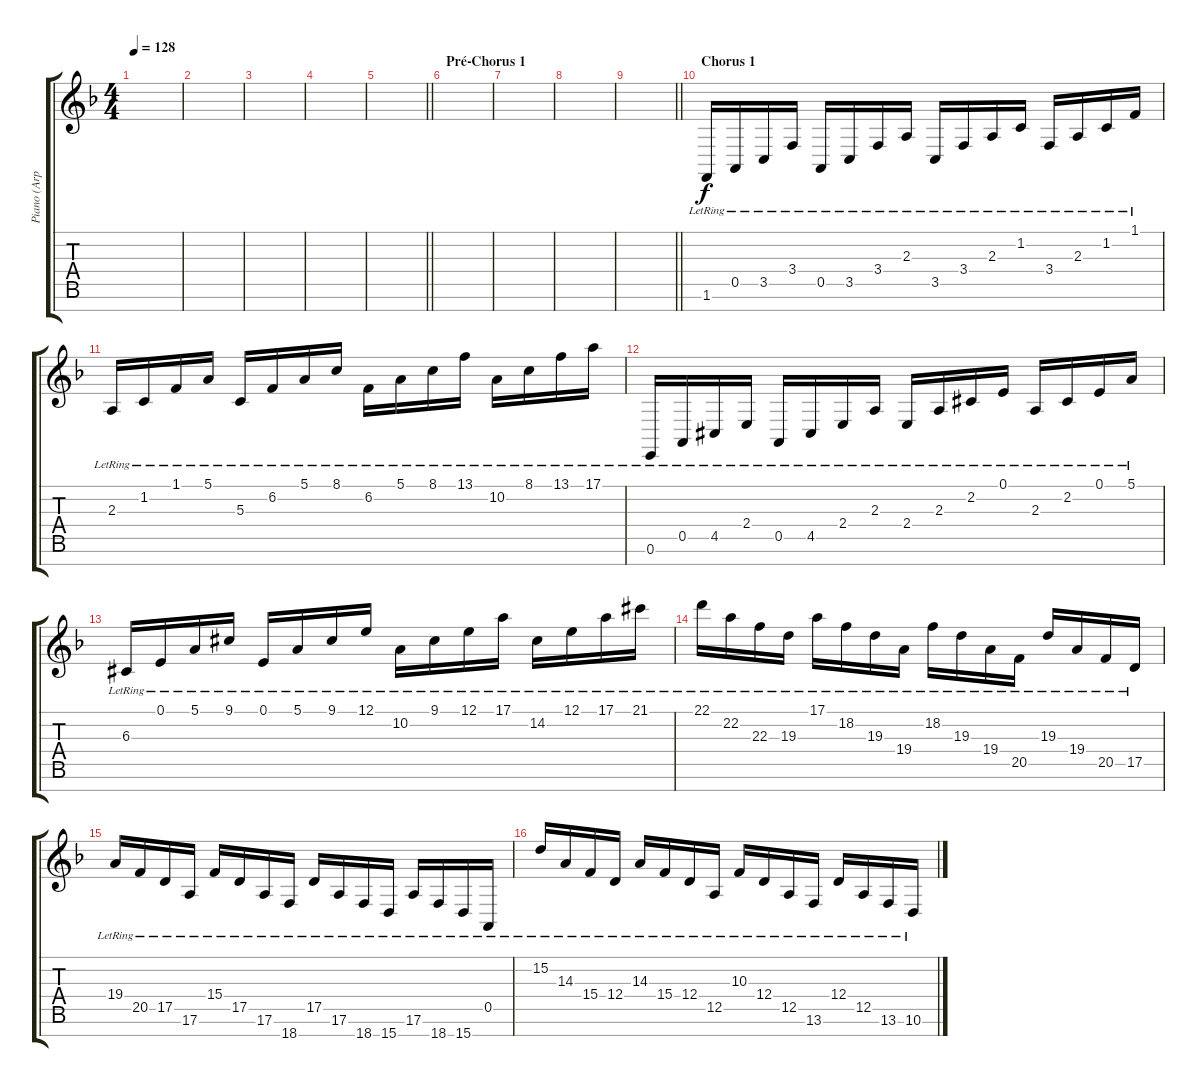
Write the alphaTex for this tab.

\track ("Piano (Arpeggios)" "Piano (Arp") {instrument brightacousticpiano}
\staff {score tabs}
\tuning (E4 B3 G3 D3 A2 E2 B1) {hide}
\ts (4 4)
\tempo 128
\clef g2
\ks f
|
|
|
|
\barLineRight lightlight
|
\section ("" "Pré-Chorus 1")
|
|
|
\barLineRight lightlight
|
\section ("" "Chorus 1")
1.6{lr}.16 0.5{lr}.16 3.5{lr}.16 3.4{lr}.16 0.5{lr}.16 3.5{lr}.16 3.4{lr}.16 2.3{lr}.16 3.5{lr}.16 3.4{lr}.16 2.3{lr}.16 1.2{lr}.16 3.4{lr}.16 2.3{lr}.16 1.2{lr}.16 1.1{lr}.16 |
2.3{lr}.16 1.2{lr}.16 1.1{lr}.16 5.1{lr}.16 5.3{lr}.16 6.2{lr}.16 5.1{lr}.16 8.1{lr}.16 6.2{lr}.16 5.1{lr}.16 8.1{lr}.16 13.1{lr}.16 10.2{lr}.16 8.1{lr}.16 13.1{lr}.16 17.1{lr}.16 |
0.6{lr}.16 0.5{lr}.16 4.5{lr acc #}.16 2.4{lr}.16 0.5{lr}.16 4.5{lr acc #}.16 2.4{lr}.16 2.3{lr}.16 2.4{lr}.16 2.3{lr}.16 2.2{lr acc #}.16 0.1{lr}.16 2.3{lr}.16 2.2{lr acc #}.16 0.1{lr}.16 5.1{lr}.16 |
6.3{lr acc #}.16 0.1{lr}.16 5.1{lr}.16 9.1{lr acc #}.16 0.1{lr}.16 5.1{lr}.16 9.1{lr acc #}.16 12.1{lr}.16 10.2{lr}.16 9.1{lr acc #}.16 12.1{lr}.16 17.1{lr}.16 14.2{lr acc #}.16 12.1{lr}.16 17.1{lr}.16 21.1{lr acc #}.16 |
22.1{lr}.16 22.2{lr}.16 22.3{lr}.16 19.3{lr}.16 17.1{lr}.16 18.2{lr}.16 19.3{lr}.16 19.4{lr}.16 18.2{lr}.16 19.3{lr}.16 19.4{lr}.16 20.5{lr}.16 19.3{lr}.16 19.4{lr}.16 20.5{lr}.16 17.5{lr}.16 |
19.4{lr}.16 20.5{lr}.16 17.5{lr}.16 17.6{lr}.16 15.4{lr}.16 17.5{lr}.16 17.6{lr}.16 18.7{lr}.16 17.5{lr}.16 17.6{lr}.16 18.7{lr}.16 15.7{lr}.16 17.6{lr}.16 18.7{lr}.16 15.7{lr}.16 0.5{lr}.16 |
15.2{lr}.16 14.3{lr}.16 15.4{lr}.16 12.4{lr}.16 14.3{lr}.16 15.4{lr}.16 12.4{lr}.16 12.5{lr}.16 10.3{lr}.16 12.4{lr}.16 12.5{lr}.16 13.6{lr}.16 12.4{lr}.16 12.5{lr}.16 13.6{lr}.16 10.6{lr}.16
